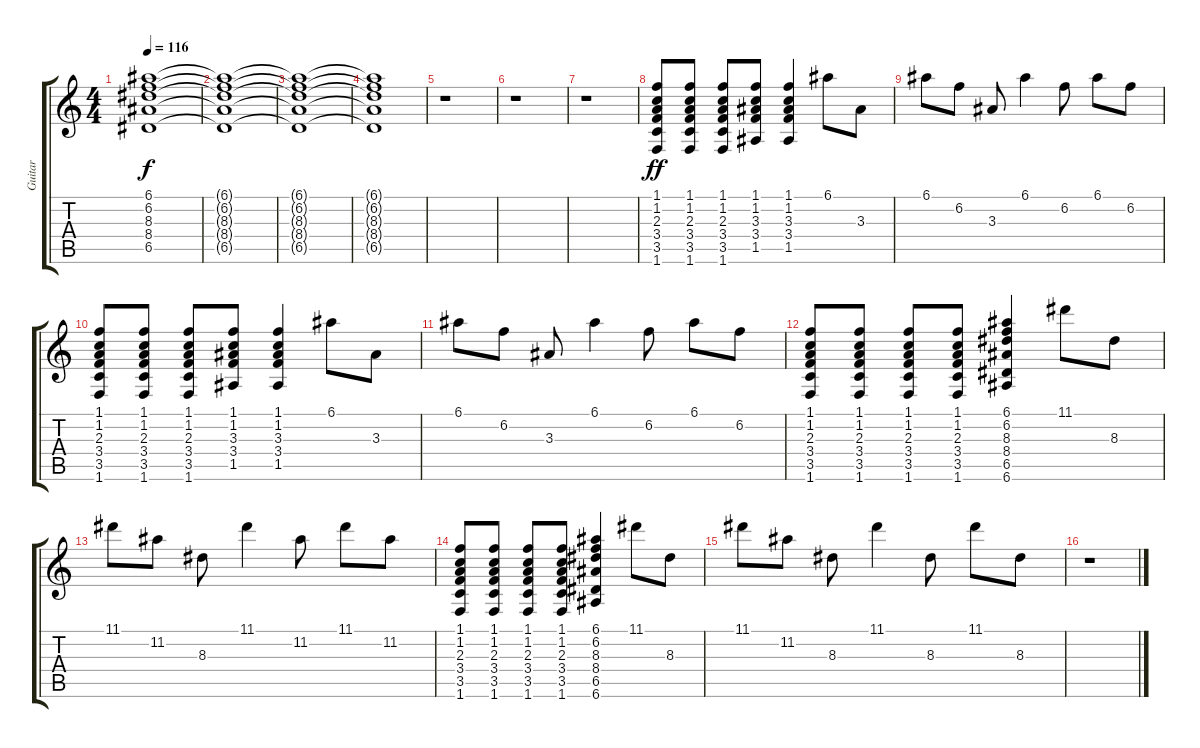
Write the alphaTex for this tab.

\track ("Guitar" "Guitar") {instrument distortionguitar}
\staff {score tabs}
\tuning (E4 B3 G3 D3 A2 E2) {hide}
\ts (4 4)
\tempo 116
\clef g2
\ks c
(6.1{t} 6.2{t} 8.3{t} 8.4{t} 6.5{t}).1{dy f} |
(6.1{t} 6.2{t} 8.3{t} 8.4{t} 6.5{t}).1 |
(6.1{t} 6.2{t} 8.3{t} 8.4{t} 6.5{t}).1 |
(6.1{t} 6.2{t} 8.3{t} 8.4{t} 6.5{t}).1 |
r.1 |
r.1 |
r.1 |
(1.1 1.2 2.3 3.4 3.5 1.6).8{dy ff} (1.1 1.2 2.3 3.4 3.5 1.6).8 (1.1 1.2 2.3 3.4 3.5 1.6).8 (1.1 1.2 3.3 3.4 1.5).8 (1.1 1.2 3.3 3.4 1.5).4 6.1.8 3.3.8 |
6.1.8 6.2.8 3.3.8 6.1.4 6.2.8 6.1.8 6.2.8 |
(1.1 1.2 2.3 3.4 3.5 1.6).8 (1.1 1.2 2.3 3.4 3.5 1.6).8 (1.1 1.2 2.3 3.4 3.5 1.6).8 (1.1 1.2 3.3 3.4 1.5).8 (1.1 1.2 3.3 3.4 1.5).4 6.1.8 3.3.8 |
6.1.8 6.2.8 3.3.8 6.1.4 6.2.8 6.1.8 6.2.8 |
(1.1 1.2 2.3 3.4 3.5 1.6).8 (1.1 1.2 2.3 3.4 3.5 1.6).8 (1.1 1.2 2.3 3.4 3.5 1.6).8 (1.1 1.2 2.3 3.4 3.5 1.6).8 (6.1 6.2 8.3 8.4 6.5 6.6).4 11.1.8 8.3.8 |
11.1.8 11.2.8 8.3.8 11.1.4 11.2.8 11.1.8 11.2.8 |
(1.1 1.2 2.3 3.4 3.5 1.6).8 (1.1 1.2 2.3 3.4 3.5 1.6).8 (1.1 1.2 2.3 3.4 3.5 1.6).8 (1.1 1.2 2.3 3.4 3.5 1.6).8 (6.1 6.2 8.3 8.4 6.5 6.6).4 11.1.8 8.3.8 |
11.1.8 11.2.8 8.3.8 11.1.4 8.3.8 11.1.8 8.3.8 |
r.1
